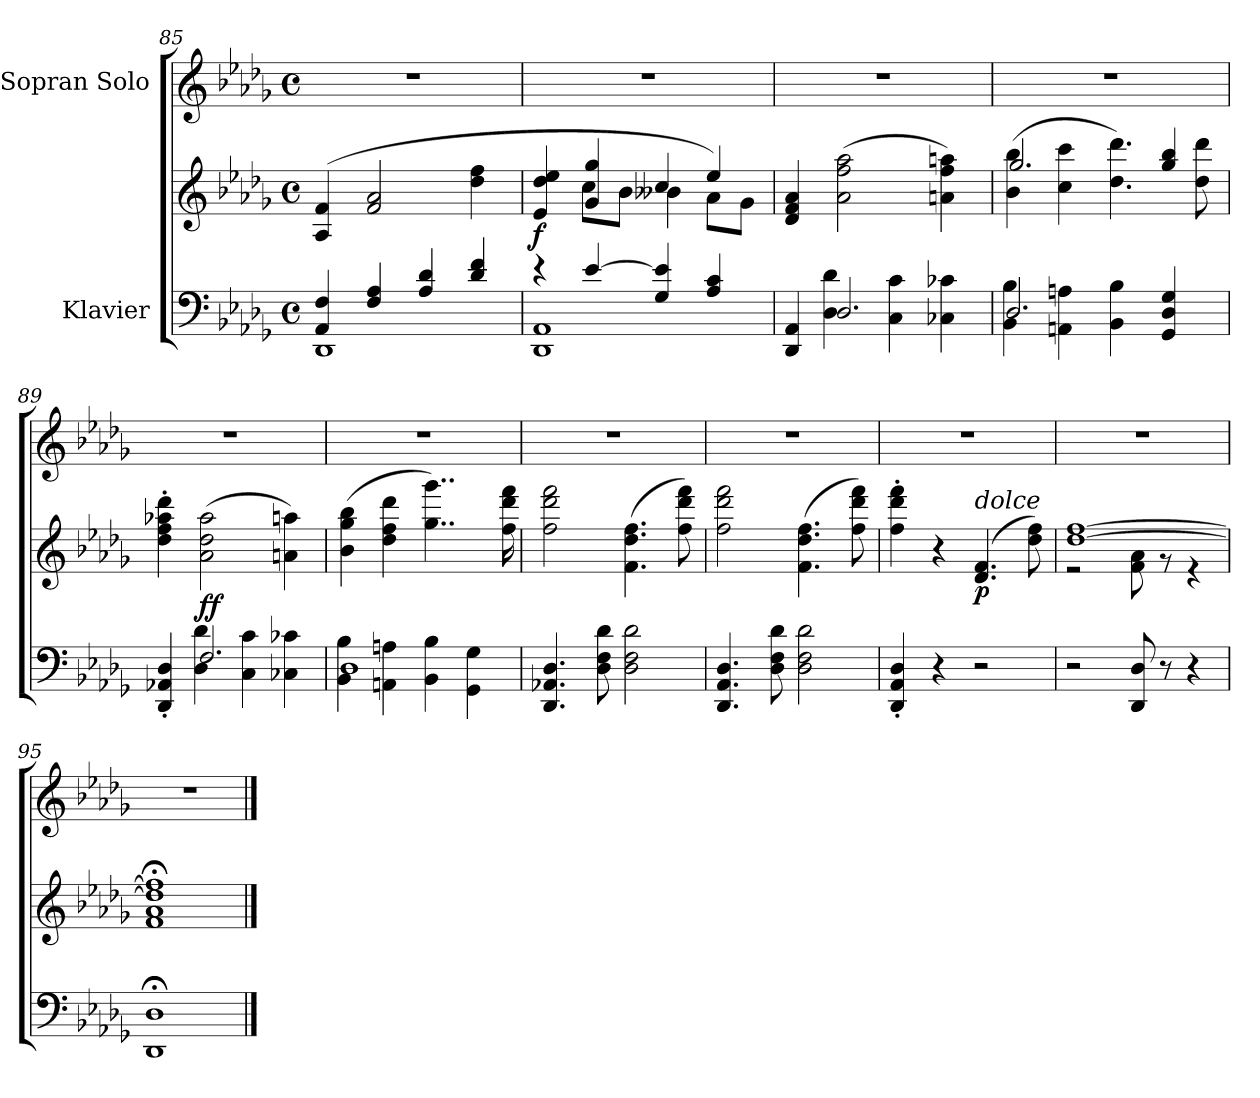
**kern	**kern	**dynam	**kern
*part2	*part2	*part2	*part1
*staff3	*staff2	*staff2/3	*staff1
*I"Klavier	*	*	*I"Sopran Solo
*clefF4	*clefG2	*	*clefG2
*k[b-e-a-d-g-]	*k[b-e-a-d-g-]	*	*k[b-e-a-d-g-]
*M4/4	*M4/4	*	*M4/4
*met(c)	*met(c)	*	*met(c)
=85	=85	=85	=85
*^	*	*	*
4AA-/ 4F/	1DD-	(4A-/ 4f/	.	1r
4F/ 4A-/	.	2f/ 2a-/	.	.
4A-/ 4d-/	.	.	.	.
4d-/ 4f/	.	4dd-\ 4ff\	.	.
=86	=86	=86	=86	=86
*	*	*^	*	*
!	!	!	!	!LO:DY:a=2	!
4r	1DD- 1AA-	4e-/ 4dd-/ 4ee-/	4ryy	f	1r
[4e-/	.	4g-/ 4gg-/	8cc\L	.	.
.	.	.	8b-\J	.	.
4G-/ 4e-/]	.	4cc/	4b--X\	.	.
4A-/ 4c/	.	4ee-/)	8a-\L	.	.
.	.	.	8g-\J	.	.
*	*	*v	*v	*	*
=87	=87	=87	=87	=87
4DD-/ 4AA-/	4ryy	4d-/ 4f/ 4a-/	.	1r
2.D-/	4D-\ 4d-\	(2a-\ 2ff\ 2aa-\	.	.
.	4C\ 4c\	.	.	.
.	4C-X\ 4c-X\	4an\ 4ff\ 4aan\)	.	.
=88	=88	=88	=88	=88
*	*	*^	*	*
2.D-/	4BB-\ 4B-\	(>4b-\ 4bb-\	2.gg-/	.	1r
.	4AAn\ 4An\	4cc\ 4ccc\	.	.	.
.	4BB-\ 4B-\	4.dd-\ 4.ddd-\)	.	.	.
4GG-/ 4D-/ 4G-/	4ryy	.	4gg-/ 4bb-/	.	.
.	.	8dd-\ 8ddd-\	.	.	.
*	*	*v	*v	*	*
!!LO:LB:g=z
=89	=89	=89	=89	=89
4DD-/' 4AA-X/' 4D-/'	4ryy	4dd-\' 4ff\' 4aa-X\' 4ddd-\'	.	1r
!	!	!	!LO:DY:a=2	!
2.F/	4D-\ 4d-\	(2a-\ 2dd-\ 2aa-\	ff	.
.	4C\ 4c\	.	.	.
.	4C-X\ 4c-X\	4an\ 4aan\)	.	.
=90	=90	=90	=90	=90
1D-	4BB-\ 4B-\	(4b-\ 4gg-\ 4bb-\	.	1r
.	4AAn\ 4An\	4dd-\ 4ff\ 4ddd-\	.	.
.	4BB-\ 4B-\	4..gg-\ 4..ggg-\)	.	.
.	4GG-\ 4G-\	.	.	.
.	.	16ff\ 16ddd-\ 16fff\	.	.
*v	*v	*	*	*
=91	=91	=91	=91
4.DD-/ 4.AA-X/ 4.D-/	2ff\ 2ddd-\ 2fff\	.	1r
8D-\ 8F\ 8d-\	.	.	.
2D-\ 2F\ 2d-\	(4.f\ 4.dd-\ 4.ff\	.	.
.	8ff\ 8ddd-\ 8fff\)	.	.
=92	=92	=92	=92
4.DD-/ 4.AA-/ 4.D-/	2ff\ 2ddd-\ 2fff\	.	1r
8D-\ 8F\ 8d-\	.	.	.
2D-\ 2F\ 2d-\	(4.f\ 4.dd-\ 4.ff\	.	.
.	8ff\ 8ddd-\ 8fff\)	.	.
=93	=93	=93	=93
4DD-/' 4AA-/' 4D-/'	4ff\' 4ddd-\' 4fff\'	.	1r
4r	4r	.	.
!	!LO:TX:a:i:t=dolce	!	!
!	!	!LO:DY:b	!
2r	(4.d-/ 4.f/	p	.
.	8dd-\ 8ff\)	.	.
=94	=94	=94	=94
*	*^	*	*
2r	[1dd- [1ff	2r	.	1r
8DD-/ 8D-/	.	8f\ 8a-\	.	.
8r	.	8r	.	.
4r	.	4r	.	.
=95	=95	=95	=95	=95
1DD-;< 1D-;<	1dd-];< 1ff];<	1f 1a-	.	1r
*	*v	*v	*	*
==	==	==	==
*-	*-	*-	*-
